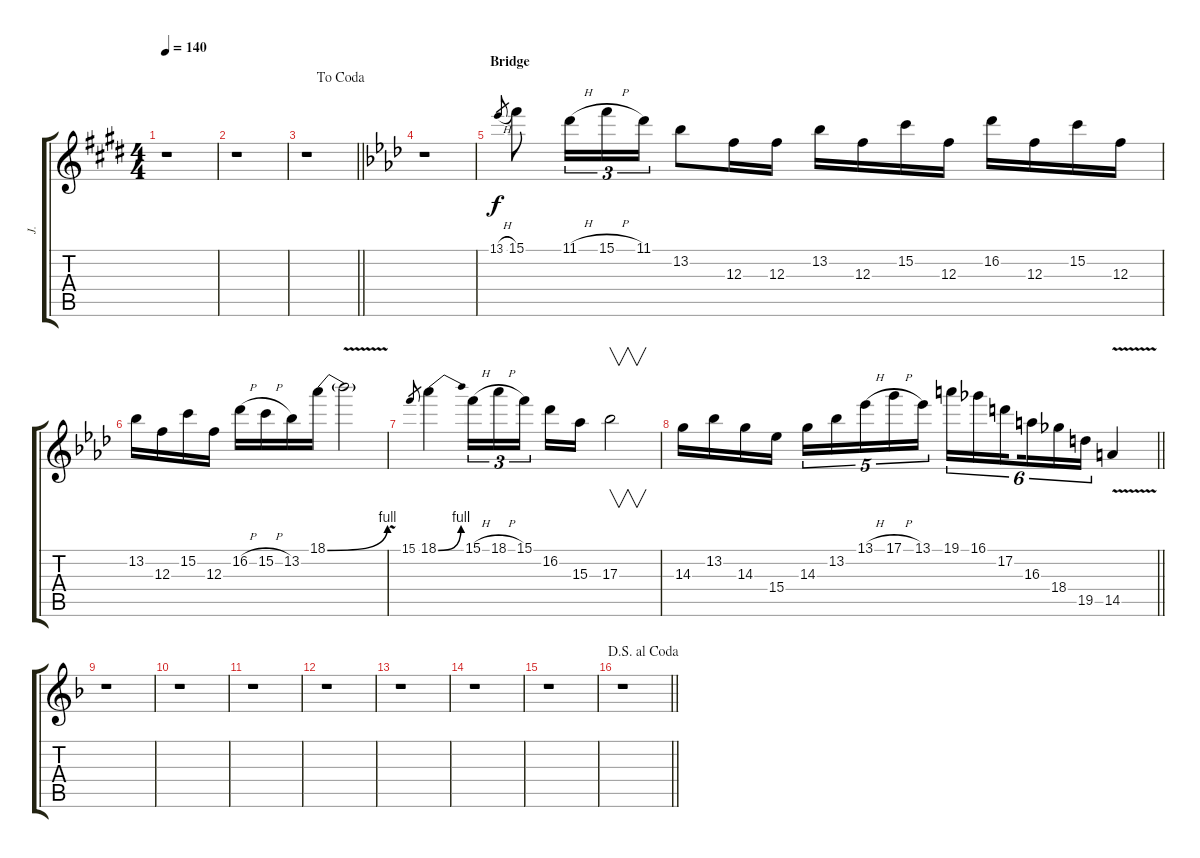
\track ("J." "J.") {instrument overdrivenguitar}
\staff {score tabs}
\tuning (D4 A3 F3 C3 G2 D2) {hide}
\ts (4 4)
\tempo 140
\clef g2
\ks e
r.1{dy f} |
r.1 |
\jump dacoda
\barLineRight lightlight
r.1 |
\ks ab
r.1 |
\section ("" "Bridge")
13.1{h}.8{gr} 15.1.8 11.1{h}.16{tu (3 2)} 15.1{h}.16{tu (3 2)} 11.1.16{tu (3 2)} 13.2.8 12.3.16 12.3.16 13.2.16 12.3.16 15.2.16 12.3.16 16.2.16 12.3.16 15.2.16 12.3.16 |
13.2.16 12.3.16 15.2.16 12.3.16 16.2{h}.16 15.2{h}.16 13.2.16 18.1{be (bend 0 0 60 4)}.16 18.1{v t}.2 |
15.1.8{gr} 18.1{be (bend 0 0 60 4)}.4 15.1{h}.16{tu (3 2)} 18.1{h}.16{tu (3 2)} 15.1.16{tu (3 2) beam splitsecondary} 16.2.16 15.3.16 17.3.2{v} |
\barLineRight lightlight
14.3.16 13.2.16 14.3.16 15.4.16 14.3.16{tu (5 4)} 13.2.16{tu (5 4)} 13.1{h}.16{tu (5 4)} 17.1{h}.16{tu (5 4)} 13.1.16{tu (5 4)} 19.1.16{tu (6 4)} 16.1.16{tu (6 4)} 17.2.16{tu (6 4) beam splitsecondary} 16.3.16{tu (6 4)} 18.4.16{tu (6 4)} 19.5.16{tu (6 4)} 14.5{v}.4 |
\ks f
r.1 |
r.1 |
r.1 |
r.1 |
r.1 |
r.1 |
r.1 |
\jump dalsegnoalcoda
\barLineRight lightlight
r.1
